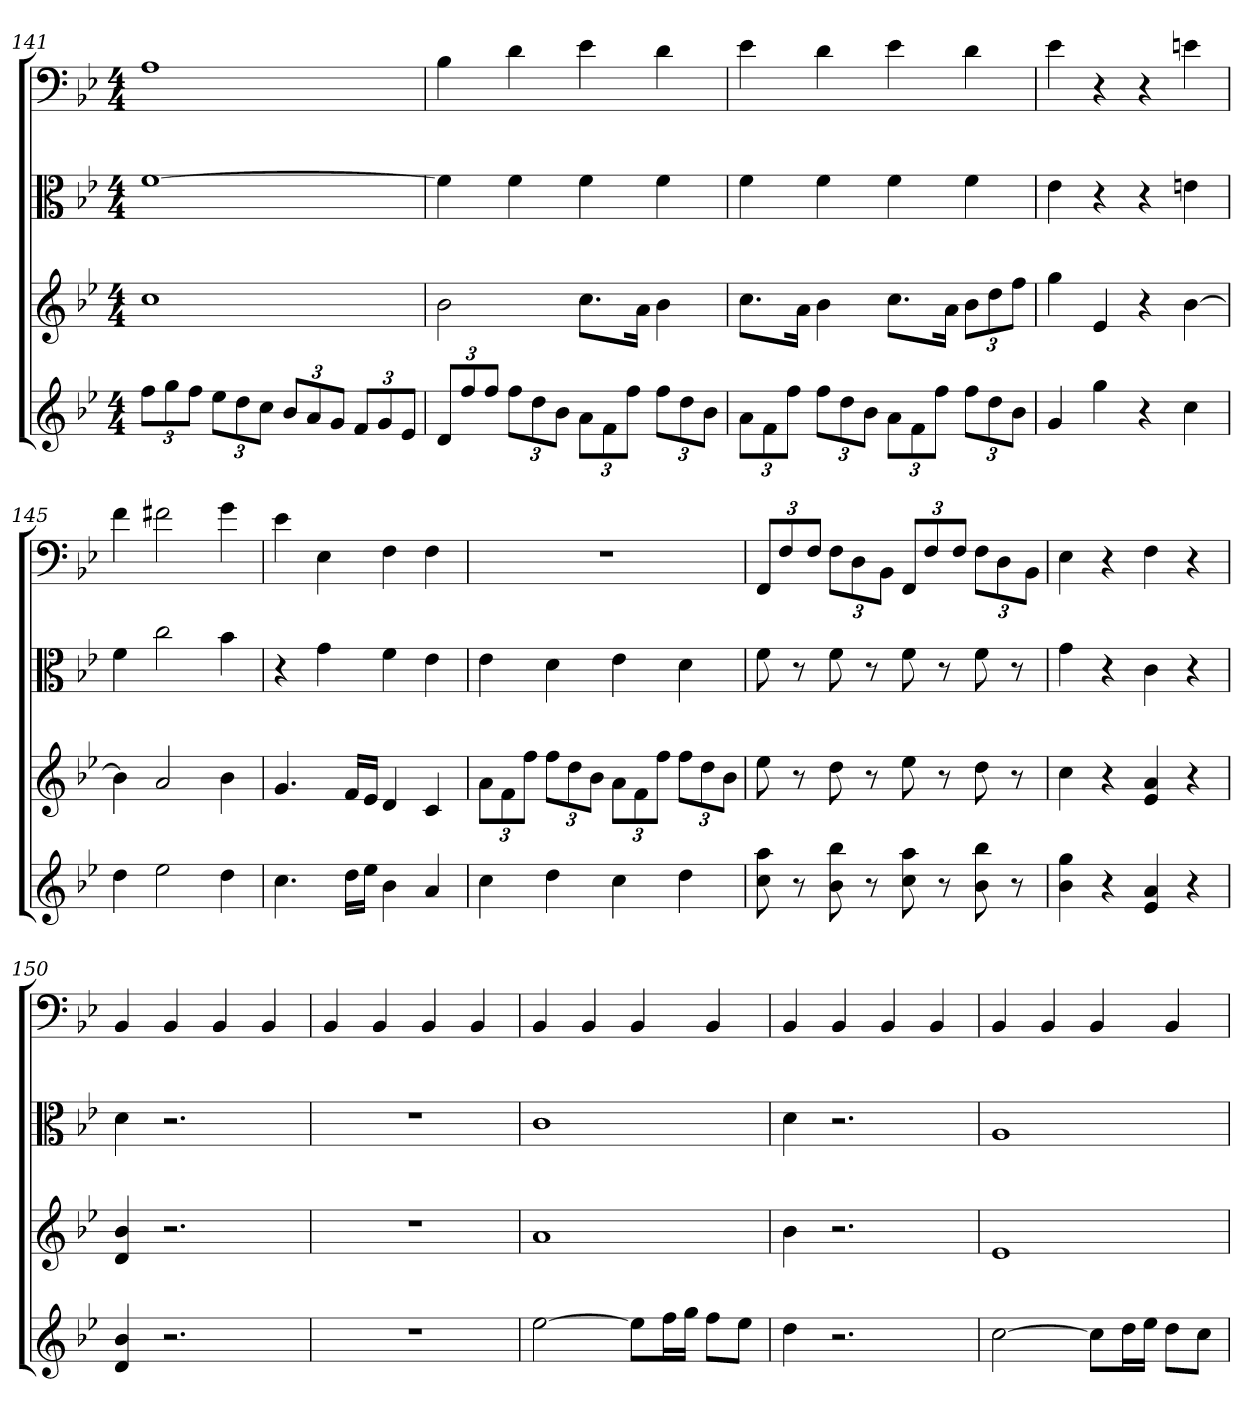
**kern	**kern	**kern	**kern
*part4	*part3	*part2	*part1
*staff4	*staff3	*staff2	*staff1
*	*	*clefC3	*clefF4
*k[b-e-]	*k[b-e-]	*k[b-e-]	*k[b-e-]
*B-:	*B-:	*B-:	*B-:
*M4/4	*M4/4	*M4/4	*M4/4
=141	=141	=141	=141
12ffL	1cc	[1f	1A
12gg	.	.	.
12ffJ	.	.	.
12ee-L	.	.	.
12dd	.	.	.
12ccJ	.	.	.
12b-L	.	.	.
12a	.	.	.
12gJ	.	.	.
12fL	.	.	.
12g	.	.	.
12e-J	.	.	.
=142	=142	=142	=142
12dL	2b-	4f]	4B-
12ff	.	.	.
12ffJ	.	.	.
12ffL	.	4f	4d
12dd	.	.	.
12b-J	.	.	.
12aL	8.ccL	4f	4e-
12f	.	.	.
12ffJ	.	.	.
.	16aJk	.	.
12ffL	4b-	4f	4d
12dd	.	.	.
12b-J	.	.	.
=143	=143	=143	=143
12aL	8.ccL	4f	4e-
12f	.	.	.
12ffJ	.	.	.
.	16aJk	.	.
12ffL	4b-	4f	4d
12dd	.	.	.
12b-J	.	.	.
12aL	8.ccL	4f	4e-
12f	.	.	.
12ffJ	.	.	.
.	16aJk	.	.
12ffL	12b-L	4f	4d
12dd	12dd	.	.
12b-J	12ffJ	.	.
=144	=144	=144	=144
4g	4gg	4e-	4e-
4gg	4e-	4r	4r
4r	4r	4r	4r
4cc	[4b-	4en	4en
=145	=145	=145	=145
4dd	4b-]	4f	4f
2ee-	2a	2cc	2f#X
4dd	4b-	4b-	4g
=146	=146	=146	=146
4.cc	4.g	4r	4e-
.	.	4g	4E-
16ddLL	16fLL	.	.
16ee-JJ	16e-JJ	.	.
4b-	4d	4f	4F
4a	4c	4e-	4F
=147	=147	=147	=147
4cc	12aL	4e-	1r
.	12f	.	.
.	12ffJ	.	.
4dd	12ffL	4d	.
.	12dd	.	.
.	12b-J	.	.
4cc	12aL	4e-	.
.	12f	.	.
.	12ffJ	.	.
4dd	12ffL	4d	.
.	12dd	.	.
.	12b-J	.	.
=148	=148	=148	=148
8cc 8aa	8ee-	8f	12FF/L
.	.	.	12F/
8r	8r	8r	.
.	.	.	12F/J
8b- 8bb-	8dd	8f	12F\L
.	.	.	12D\
8r	8r	8r	.
.	.	.	12BB-\J
8cc 8aa	8ee-	8f	12FF/L
.	.	.	12F/
8r	8r	8r	.
.	.	.	12F/J
8b- 8bb-	8dd	8f	12F\L
.	.	.	12D\
8r	8r	8r	.
.	.	.	12BB-\J
=149	=149	=149	=149
4b- 4gg	4cc	4g	4E-
4r	4r	4r	4r
4e- 4a	4e- 4a	4c	4F
4r	4r	4r	4r
=150	=150	=150	=150
4d 4b-	4d 4b-	4d	4BB-
2.r	2.r	2.r	4BB-
.	.	.	4BB-
.	.	.	4BB-
=151	=151	=151	=151
1r	1r	1r	4BB-
.	.	.	4BB-
.	.	.	4BB-
.	.	.	4BB-
=152	=152	=152	=152
[2ee-	1a	1c	4BB-
.	.	.	4BB-
8ee-L]	.	.	4BB-
16ffL	.	.	.
16ggJJ	.	.	.
8ffL	.	.	4BB-
8ee-J	.	.	.
=153	=153	=153	=153
4dd	4b-	4d	4BB-
2.r	2.r	2.r	4BB-
.	.	.	4BB-
.	.	.	4BB-
=154	=154	=154	=154
[2cc	1e-	1A	4BB-
.	.	.	4BB-
8ccL]	.	.	4BB-
16ddL	.	.	.
16ee-JJ	.	.	.
8ddL	.	.	4BB-
8ccJ	.	.	.
=	=	=	=
*-	*-	*-	*-
